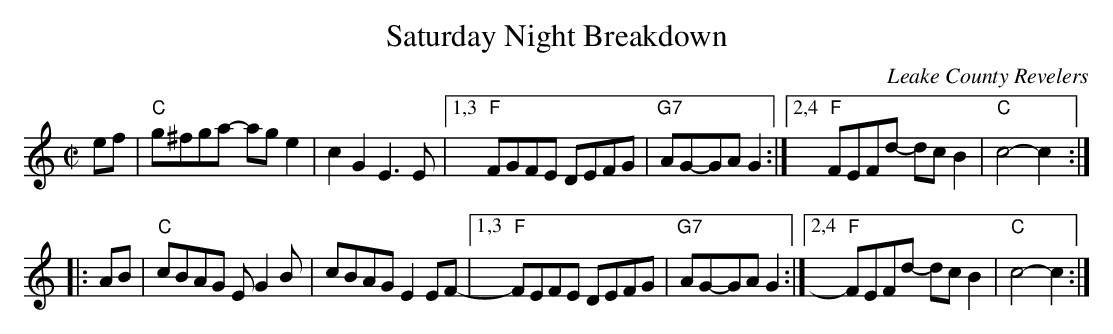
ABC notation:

X:1
T: Saturday Night Breakdown
O: Leake County Revelers
M: C|
L: 1/8
K: C
   ef | "C"g^fga- age2 | c2G2 E3E   |[1,3 "F"FGFE DEFG | "G7"AG-GA G2 :|[2,4 "F"FEFd- dcB2 | "C"c4- c2 :|
|: AB | "C"cBAG   EG2B | cBAG E2EF- |[1,3 "F"FEFE DEFG | "G7"AG-GA G2 :|[2,4 "F"FEFd- dcB2 | "C"c4- c2 :|
